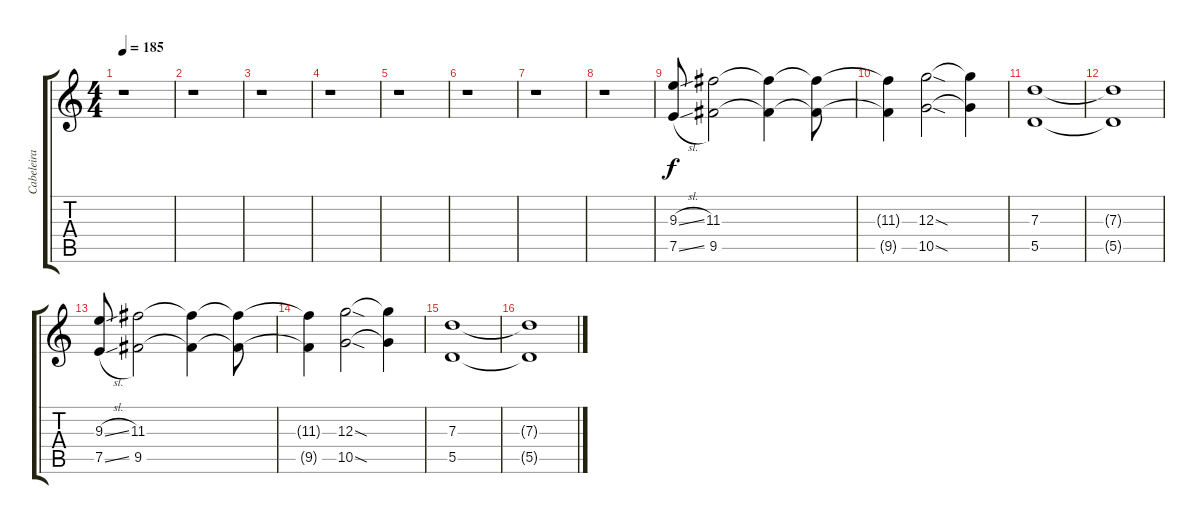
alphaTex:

\track ("Cabeleira" "Cabeleira") {instrument electricguitarjazz}
\staff {score tabs}
\tuning (E4 B3 G3 D3 A2 E2) {hide}
\ts (4 4)
\tempo 185
\clef g2
\ks c
r.1{dy f instrument electricguitarjazz} |
r.1 |
r.1 |
r.1 |
r.1 |
r.1 |
r.1 |
r.1 |
(9.3{sl} 7.5{sl}).8 (11.3 9.5).2 (11.3{t} 9.5{t}).4 (11.3{t} 9.5{t}).8 |
(11.3{t} 9.5{t}).4 (12.3{sod} 10.5{sod}).2 (12.3{t} 10.5{t}).4 |
(7.3 5.5).1 |
(7.3{t} 5.5{t}).1 |
(9.3{sl} 7.5{sl}).8 (11.3 9.5).2 (11.3{t} 9.5{t}).4 (11.3{t} 9.5{t}).8 |
(11.3{t} 9.5{t}).4 (12.3{sod} 10.5{sod}).2 (12.3{t} 10.5{t}).4 |
(7.3 5.5).1 |
(7.3{t} 5.5{t}).1
